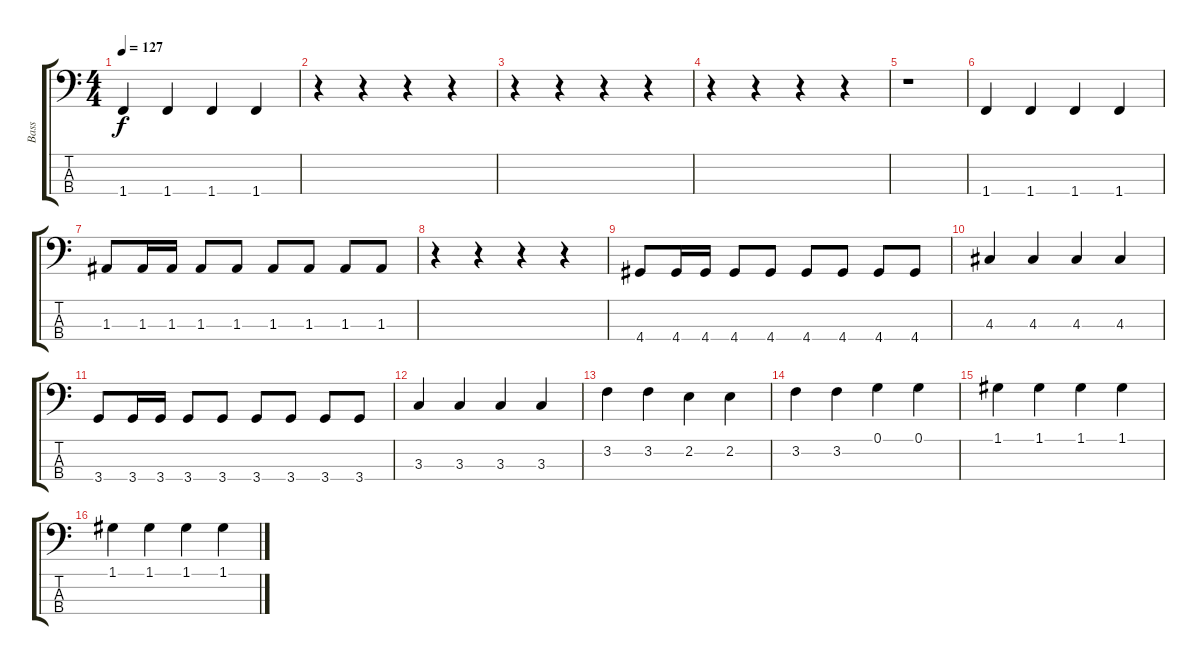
\track ("Bass" "Bass") {instrument electricbassfinger}
\staff {score tabs}
\tuning (G2 D2 A1 E1) {hide}
\ts (4 4)
\tempo 127
\clef f4
\ks c
1.4.4{dy f} 1.4.4 1.4.4 1.4.4 |
r.4 r.4 r.4 r.4 |
r.4 r.4 r.4 r.4 |
r.4 r.4 r.4 r.4 |
r.1 |
1.4.4 1.4.4 1.4.4 1.4.4 |
1.3.8 1.3.16 1.3.16 1.3.8 1.3.8 1.3.8 1.3.8 1.3.8 1.3.8 |
r.4 r.4 r.4 r.4 |
4.4.8 4.4.16 4.4.16 4.4.8 4.4.8 4.4.8 4.4.8 4.4.8 4.4.8 |
4.3.4 4.3.4 4.3.4 4.3.4 |
3.4.8 3.4.16 3.4.16 3.4.8 3.4.8 3.4.8 3.4.8 3.4.8 3.4.8 |
3.3.4 3.3.4 3.3.4 3.3.4 |
3.2.4 3.2.4 2.2.4 2.2.4 |
3.2.4 3.2.4 0.1.4 0.1.4 |
1.1.4 1.1.4 1.1.4 1.1.4 |
1.1.4 1.1.4 1.1.4 1.1.4
